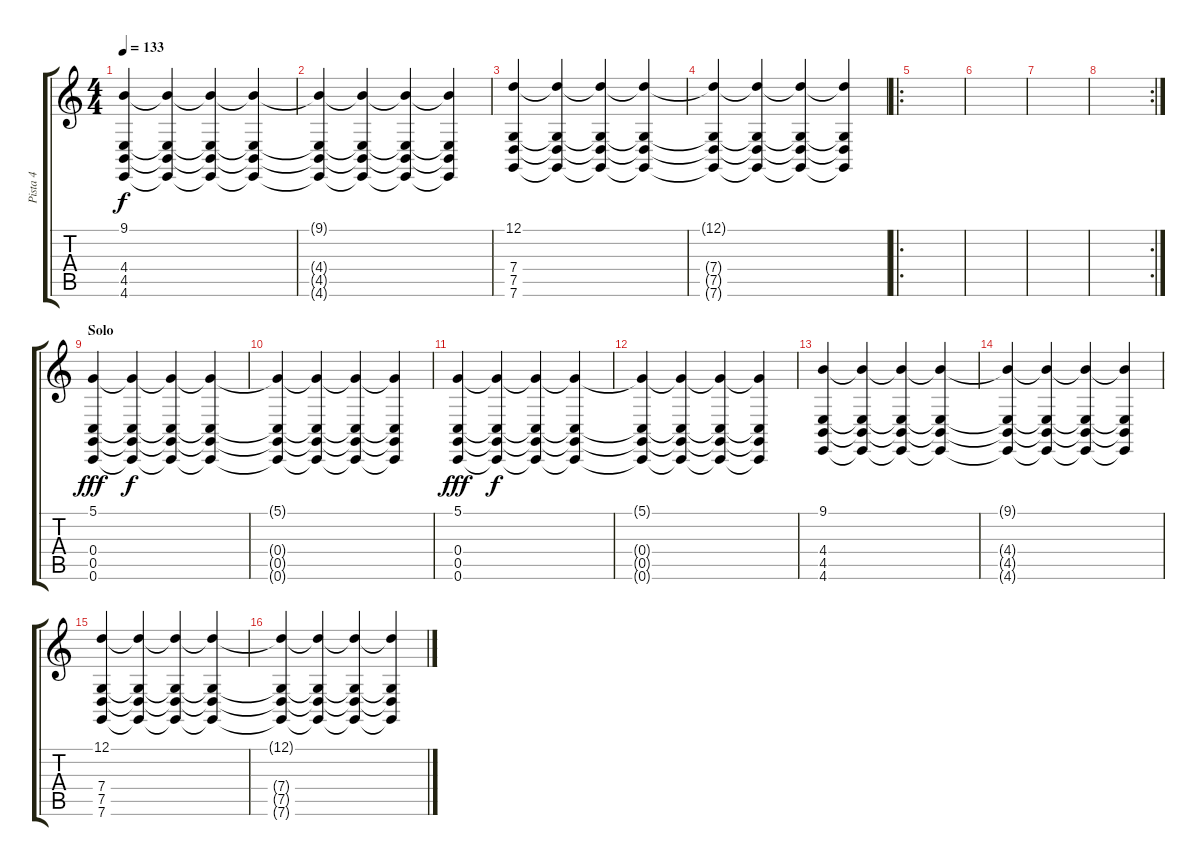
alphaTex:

\track ("Pista 4" "Pista 4") {instrument churchorgan}
\staff {score tabs}
\tuning (D4 A3 F3 C3 G2 C2) {hide}
\ts (4 4)
\tempo 133
\clef g2
\ks c
(9.1 4.4 4.5 4.6).4{dy f volume 6} (9.1{t} 4.4{t} 4.5{t} 4.6{t}).4 (9.1{t} 4.4{t} 4.5{t} 4.6{t}).4 (9.1{t} 4.4{t} 4.5{t} 4.6{t}).4 |
(9.1{t} 4.4{t} 4.5{t} 4.6{t}).4 (9.1{t} 4.4{t} 4.5{t} 4.6{t}).4 (9.1{t} 4.4{t} 4.5{t} 4.6{t}).4 (9.1{t} 4.4{t} 4.5{t} 4.6{t}).4 |
(12.1 7.4 7.5 7.6).4{volume 6} (12.1{t} 7.4{t} 7.5{t} 7.6{t}).4 (12.1{t} 7.4{t} 7.5{t} 7.6{t}).4 (12.1{t} 7.4{t} 7.5{t} 7.6{t}).4 |
(12.1{t} 7.4{t} 7.5{t} 7.6{t}).4 (12.1{t} 7.4{t} 7.5{t} 7.6{t}).4 (12.1{t} 7.4{t} 7.5{t} 7.6{t}).4 (12.1{t} 7.4{t} 7.5{t} 7.6{t}).4 |
\ro
|
|
|
\rc 2
|
\section ("" "Solo")
(5.1 0.4 0.5 0.6).4{dy fff} (5.1{t} 0.4{t} 0.5{t} 0.6{t}).4{dy f} (5.1{t} 0.4{t} 0.5{t} 0.6{t}).4 (5.1{t} 0.4{t} 0.5{t} 0.6{t}).4 |
(5.1{t} 0.4{t} 0.5{t} 0.6{t}).4 (5.1{t} 0.4{t} 0.5{t} 0.6{t}).4 (5.1{t} 0.4{t} 0.5{t} 0.6{t}).4 (5.1{t} 0.4{t} 0.5{t} 0.6{t}).4 |
(5.1 0.4 0.5 0.6).4{dy fff} (5.1{t} 0.4{t} 0.5{t} 0.6{t}).4{dy f} (5.1{t} 0.4{t} 0.5{t} 0.6{t}).4 (5.1{t} 0.4{t} 0.5{t} 0.6{t}).4 |
(5.1{t} 0.4{t} 0.5{t} 0.6{t}).4 (5.1{t} 0.4{t} 0.5{t} 0.6{t}).4 (5.1{t} 0.4{t} 0.5{t} 0.6{t}).4 (5.1{t} 0.4{t} 0.5{t} 0.6{t}).4 |
(9.1 4.4 4.5 4.6).4{volume 6} (9.1{t} 4.4{t} 4.5{t} 4.6{t}).4 (9.1{t} 4.4{t} 4.5{t} 4.6{t}).4 (9.1{t} 4.4{t} 4.5{t} 4.6{t}).4 |
(9.1{t} 4.4{t} 4.5{t} 4.6{t}).4 (9.1{t} 4.4{t} 4.5{t} 4.6{t}).4 (9.1{t} 4.4{t} 4.5{t} 4.6{t}).4 (9.1{t} 4.4{t} 4.5{t} 4.6{t}).4 |
(12.1 7.4 7.5 7.6).4{volume 6} (12.1{t} 7.4{t} 7.5{t} 7.6{t}).4 (12.1{t} 7.4{t} 7.5{t} 7.6{t}).4 (12.1{t} 7.4{t} 7.5{t} 7.6{t}).4 |
(12.1{t} 7.4{t} 7.5{t} 7.6{t}).4 (12.1{t} 7.4{t} 7.5{t} 7.6{t}).4 (12.1{t} 7.4{t} 7.5{t} 7.6{t}).4 (12.1{t} 7.4{t} 7.5{t} 7.6{t}).4
